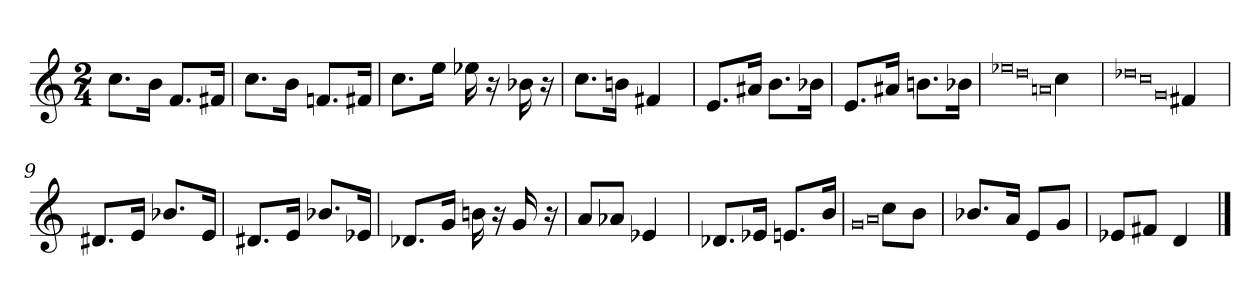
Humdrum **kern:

**kern
*part1
*staff1
*clefG2
*k[]
*C:
*M2/4
=1
8.cc\L
16b\Jk
8.f/L
16f#X/Jk
=2
8.cc\L
16b\Jk
8.fn/L
16f#X/Jk
=3
8.cc\L
16ee\Jk
16ee-X\
16r
16b-X\
16r
=4
8.cc\L
16bn\Jk
4f#X/
=5
8.e/L
16a#X/Jk
8.b\L
16b-X\Jk
=6
8.e/L
16a#X/Jk
8.bn\L
16b-X\Jk
=7
0qee-X\
0qdd\
0qan\
4cc\
=8
0qdd-X\
0qcc\
0qg\
4f#X/
=9
8.d#X/L
16e/Jk
8.b-X/L
16e/Jk
=10
8.d#X/L
16e/Jk
8.b-X/L
16e-X/Jk
=11
8.d-X/L
16g/Jk
16bn\
16r
16g/
16r
=12
8a/L
8a-X/J
4e-X/
=13
8.d-X/L
16e-X/Jk
8.en/L
16b/Jk
=14
0qg/
0qa/
8cc\L
8b\J
=15
8.b-X/L
16a/Jk
8e/L
8g/J
=16
8e-X/L
8f#X/J
4d/
==
*-
